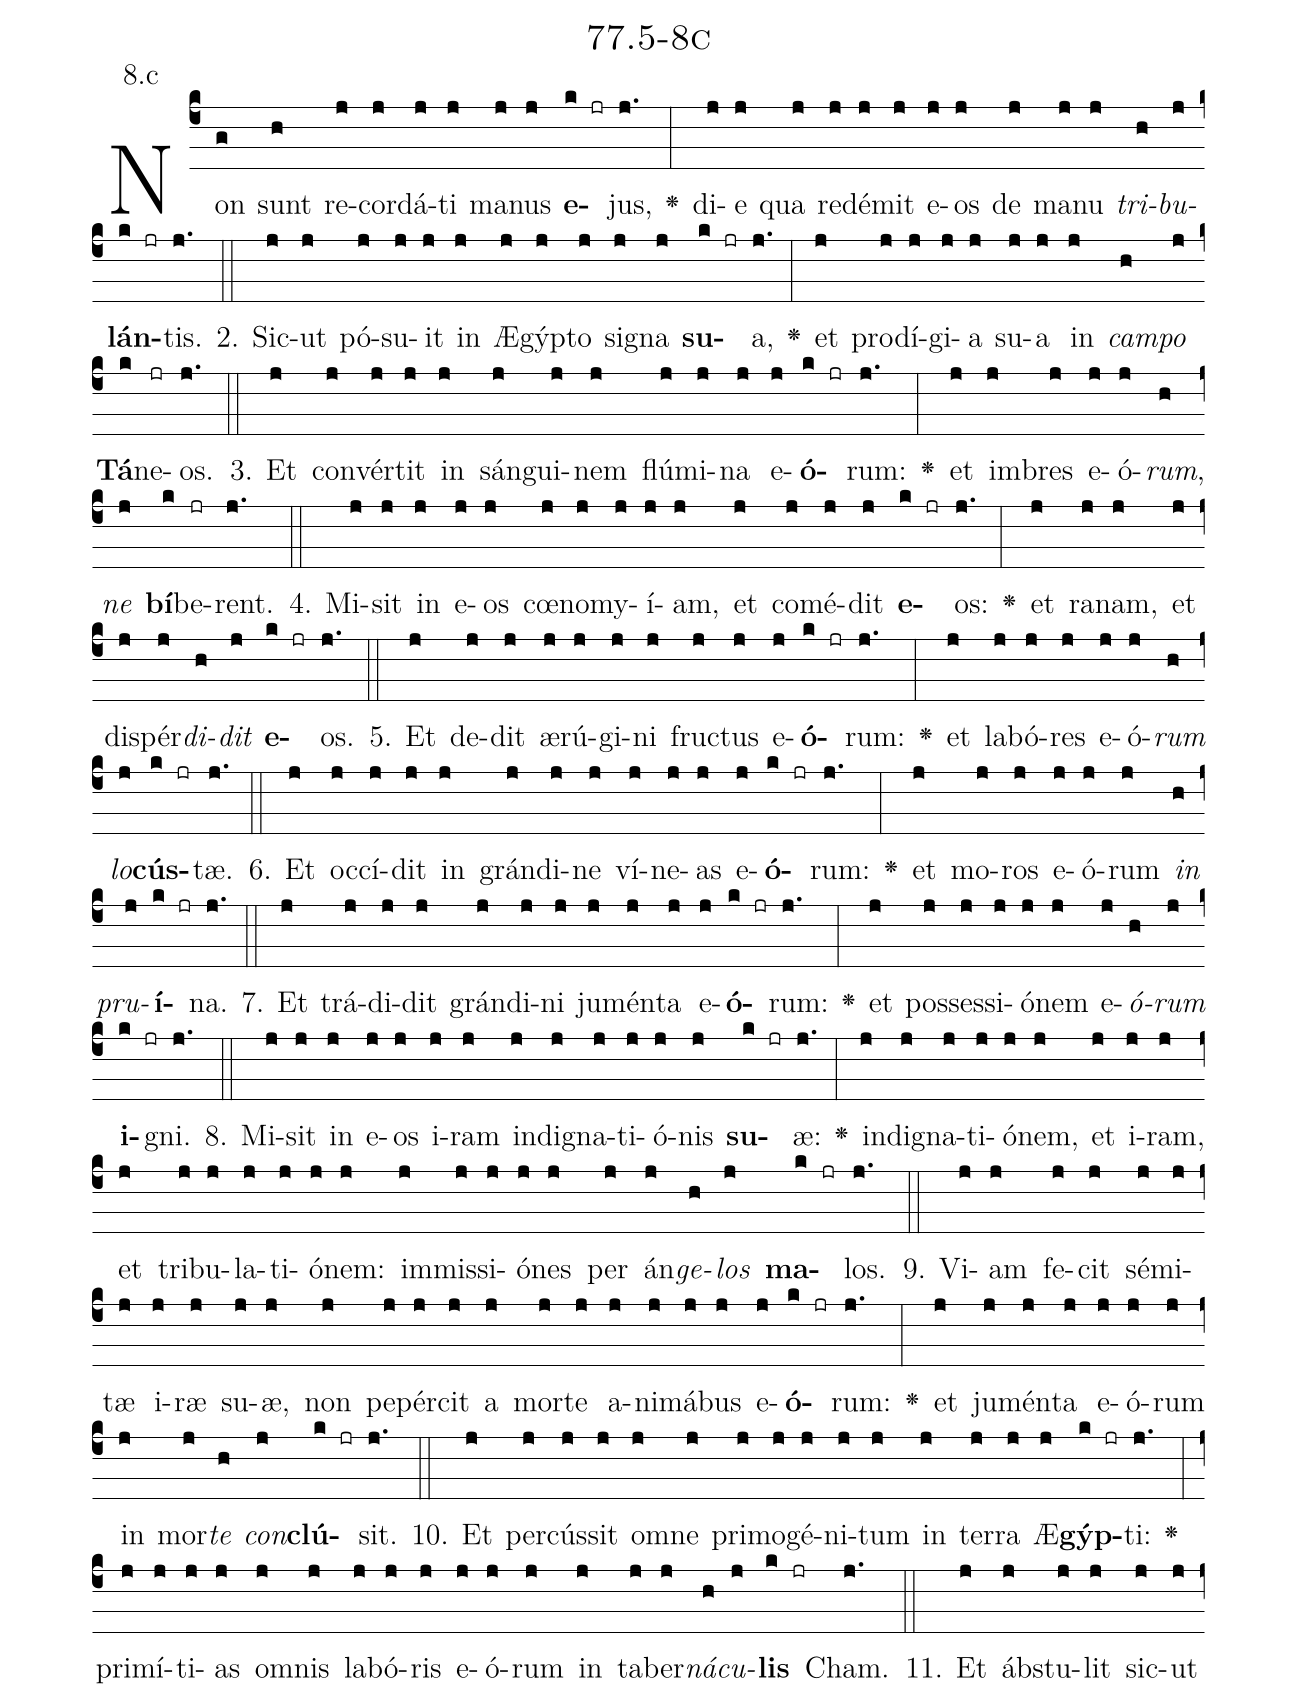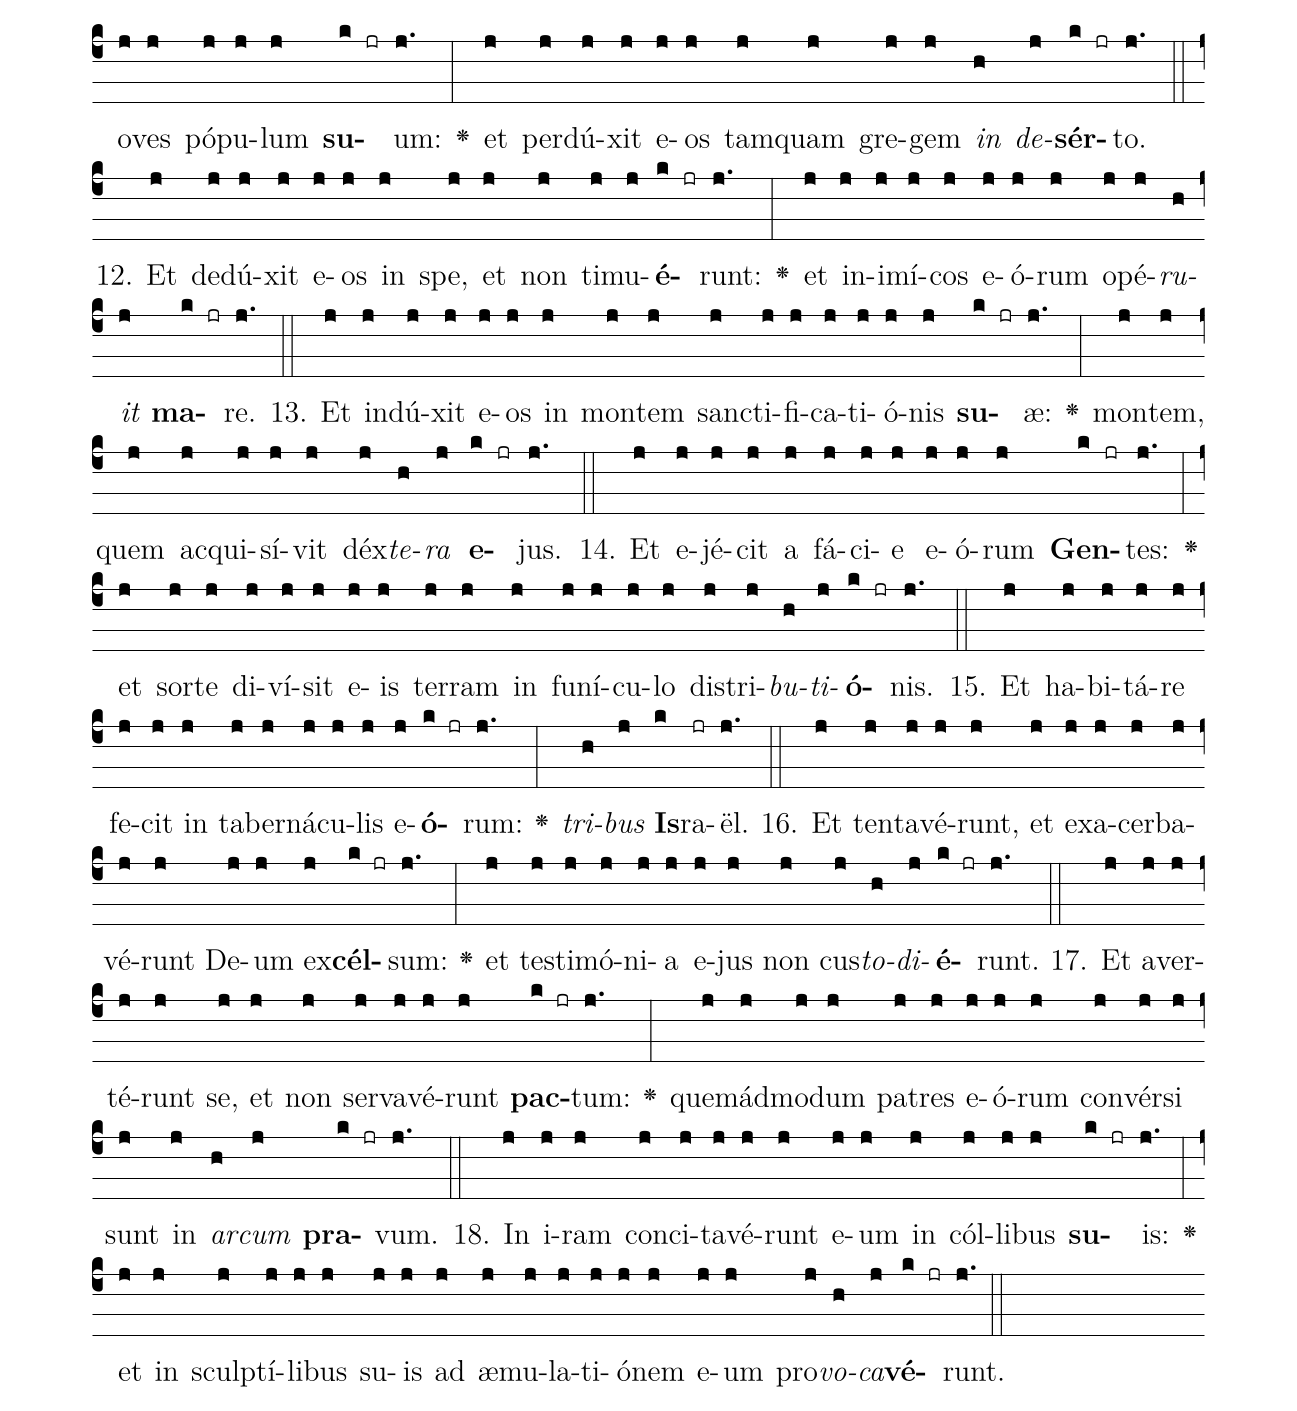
name: 77.5-8c;
annotation: 8.c;
%%
(c4)Non(g) sunt(h) re(j)cor(j)dá(j)ti(j) ma(j)nus(j) <b>e</b>(k jr)jus,(j.) <v>\greheightstar</v>(:) di(j)e(j) qua(j) red(j)é(j)mit(j) e(j)os(j) de(j) ma(j)nu(j) <i>tri</i>(h)<i>bu</i>(j)<b>lán</b>(k jr)tis.(j.) (::)
2. Sic(j)ut(j) pó(j)su(j)it(j) in(j) Æ(j)gýp(j)to(j) si(j)gna(j) <b>su</b>(k jr)a,(j.) <v>\greheightstar</v>(:) et(j) prod(j)í(j)gi(j)a(j) su(j)a(j) in(j) <i>cam</i>(h)<i>po</i>(j) <b>Tá</b>(k)ne(jr)os.(j.) (::)
3. Et(j) con(j)vér(j)tit(j) in(j) sán(j)gui(j)nem(j) flú(j)mi(j)na(j) e(j)<b>ó</b>(k jr)rum:(j.) <v>\greheightstar</v>(:) et(j) im(j)bres(j) e(j)ó(j)<i>rum</i>,(h) <i>ne</i>(j) <b>bí</b>(k)be(jr)rent.(j.) (::)
4. Mi(j)sit(j) in(j) e(j)os(j) cœ(j)no(j)my(j)í(j)am,(j) et(j) com(j)é(j)dit(j) <b>e</b>(k jr)os:(j.) <v>\greheightstar</v>(:) et(j) ra(j)nam,(j) et(j) dis(j)pér(j)<i>di</i>(h)<i>dit</i>(j) <b>e</b>(k jr)os.(j.) (::)
5. Et(j) de(j)dit(j) æ(j)rú(j)gi(j)ni(j) fruc(j)tus(j) e(j)<b>ó</b>(k jr)rum:(j.) <v>\greheightstar</v>(:) et(j) la(j)bó(j)res(j) e(j)ó(j)<i>rum</i>(h) <i>lo</i>(j)<b>cús</b>(k jr)tæ.(j.) (::)
6. Et(j) oc(j)cí(j)dit(j) in(j) grán(j)di(j)ne(j) ví(j)ne(j)as(j) e(j)<b>ó</b>(k jr)rum:(j.) <v>\greheightstar</v>(:) et(j) mo(j)ros(j) e(j)ó(j)rum(j) <i>in</i>(h) <i>pru</i>(j)<b>í</b>(k jr)na.(j.) (::)
7. Et(j) trá(j)di(j)dit(j) grán(j)di(j)ni(j) ju(j)mén(j)ta(j) e(j)<b>ó</b>(k jr)rum:(j.) <v>\greheightstar</v>(:) et(j) pos(j)ses(j)si(j)ó(j)nem(j) e(j)<i>ó</i>(h)<i>rum</i>(j) <b>i</b>(k jr)gni.(j.) (::)
8. Mi(j)sit(j) in(j) e(j)os(j) i(j)ram(j) in(j)di(j)gna(j)ti(j)ó(j)nis(j) <b>su</b>(k jr)æ:(j.) <v>\greheightstar</v>(:) in(j)di(j)gna(j)ti(j)ó(j)nem,(j) et(j) i(j)ram,(j) et(j) tri(j)bu(j)la(j)ti(j)ó(j)nem:(j) im(j)mis(j)si(j)ó(j)nes(j) per(j) án(j)<i>ge</i>(h)<i>los</i>(j) <b>ma</b>(k jr)los.(j.) (::)
9. Vi(j)am(j) fe(j)cit(j) sé(j)mi(j)tæ(j) i(j)ræ(j) su(j)æ,(j) non(j) pe(j)pér(j)cit(j) a(j) mor(j)te(j) a(j)ni(j)má(j)bus(j) e(j)<b>ó</b>(k jr)rum:(j.) <v>\greheightstar</v>(:) et(j) ju(j)mén(j)ta(j) e(j)ó(j)rum(j) in(j) mor(j)<i>te</i>(h) <i>con</i>(j)<b>clú</b>(k jr)sit.(j.) (::)
10. Et(j) per(j)cús(j)sit(j) om(j)ne(j) pri(j)mo(j)gé(j)ni(j)tum(j) in(j) ter(j)ra(j) Æ(j)<b>gýp</b>(k jr)ti:(j.) <v>\greheightstar</v>(:) pri(j)mí(j)ti(j)as(j) om(j)nis(j) la(j)bó(j)ris(j) e(j)ó(j)rum(j) in(j) ta(j)ber(j)<i>ná</i>(h)<i>cu</i>(j)<b>lis</b>(k jr) Cham.(j.) (::)
11. Et(j) ábs(j)tu(j)lit(j) sic(j)ut(j) o(j)ves(j) pó(j)pu(j)lum(j) <b>su</b>(k jr)um:(j.) <v>\greheightstar</v>(:) et(j) per(j)dú(j)xit(j) e(j)os(j) tam(j)quam(j) gre(j)gem(j) <i>in</i>(h) <i>de</i>(j)<b>sér</b>(k jr)to.(j.) (::)
12. Et(j) de(j)dú(j)xit(j) e(j)os(j) in(j) spe,(j) et(j) non(j) ti(j)mu(j)<b>é</b>(k jr)runt:(j.) <v>\greheightstar</v>(:) et(j) in(j)i(j)mí(j)cos(j) e(j)ó(j)rum(j) o(j)pé(j)<i>ru</i>(h)<i>it</i>(j) <b>ma</b>(k jr)re.(j.) (::)
13. Et(j) in(j)dú(j)xit(j) e(j)os(j) in(j) mon(j)tem(j) sanc(j)ti(j)fi(j)ca(j)ti(j)ó(j)nis(j) <b>su</b>(k jr)æ:(j.) <v>\greheightstar</v>(:) mon(j)tem,(j) quem(j) ac(j)qui(j)sí(j)vit(j) déx(j)<i>te</i>(h)<i>ra</i>(j) <b>e</b>(k jr)jus.(j.) (::)
14. Et(j) e(j)jé(j)cit(j) a(j) fá(j)ci(j)e(j) e(j)ó(j)rum(j) <b>Gen</b>(k jr)tes:(j.) <v>\greheightstar</v>(:) et(j) sor(j)te(j) di(j)ví(j)sit(j) e(j)is(j) ter(j)ram(j) in(j) fu(j)ní(j)cu(j)lo(j) dis(j)tri(j)<i>bu</i>(h)<i>ti</i>(j)<b>ó</b>(k jr)nis.(j.) (::)
15. Et(j) ha(j)bi(j)tá(j)re(j) fe(j)cit(j) in(j) ta(j)ber(j)ná(j)cu(j)lis(j) e(j)<b>ó</b>(k jr)rum:(j.) <v>\greheightstar</v>(:) <i>tri</i>(h)<i>bus</i>(j) <b>Is</b>(k)ra(jr)ël.(j.) (::)
16. Et(j) ten(j)ta(j)vé(j)runt,(j) et(j) ex(j)a(j)cer(j)ba(j)vé(j)runt(j) De(j)um(j) ex(j)<b>cél</b>(k jr)sum:(j.) <v>\greheightstar</v>(:) et(j) tes(j)ti(j)mó(j)ni(j)a(j) e(j)jus(j) non(j) cus(j)<i>to</i>(h)<i>di</i>(j)<b>é</b>(k jr)runt.(j.) (::)
17. Et(j) a(j)ver(j)té(j)runt(j) se,(j) et(j) non(j) ser(j)va(j)vé(j)runt(j) <b>pac</b>(k jr)tum:(j.) <v>\greheightstar</v>(:) quem(j)ád(j)mo(j)dum(j) pa(j)tres(j) e(j)ó(j)rum(j) con(j)vér(j)si(j) sunt(j) in(j) <i>ar</i>(h)<i>cum</i>(j) <b>pra</b>(k jr)vum.(j.) (::)
18. In(j) i(j)ram(j) con(j)ci(j)ta(j)vé(j)runt(j) e(j)um(j) in(j) cól(j)li(j)bus(j) <b>su</b>(k jr)is:(j.) <v>\greheightstar</v>(:) et(j) in(j) sculp(j)tí(j)li(j)bus(j) su(j)is(j) ad(j) æ(j)mu(j)la(j)ti(j)ó(j)nem(j) e(j)um(j) pro(j)<i>vo</i>(h)<i>ca</i>(j)<b>vé</b>(k jr)runt.(j.) (::)
